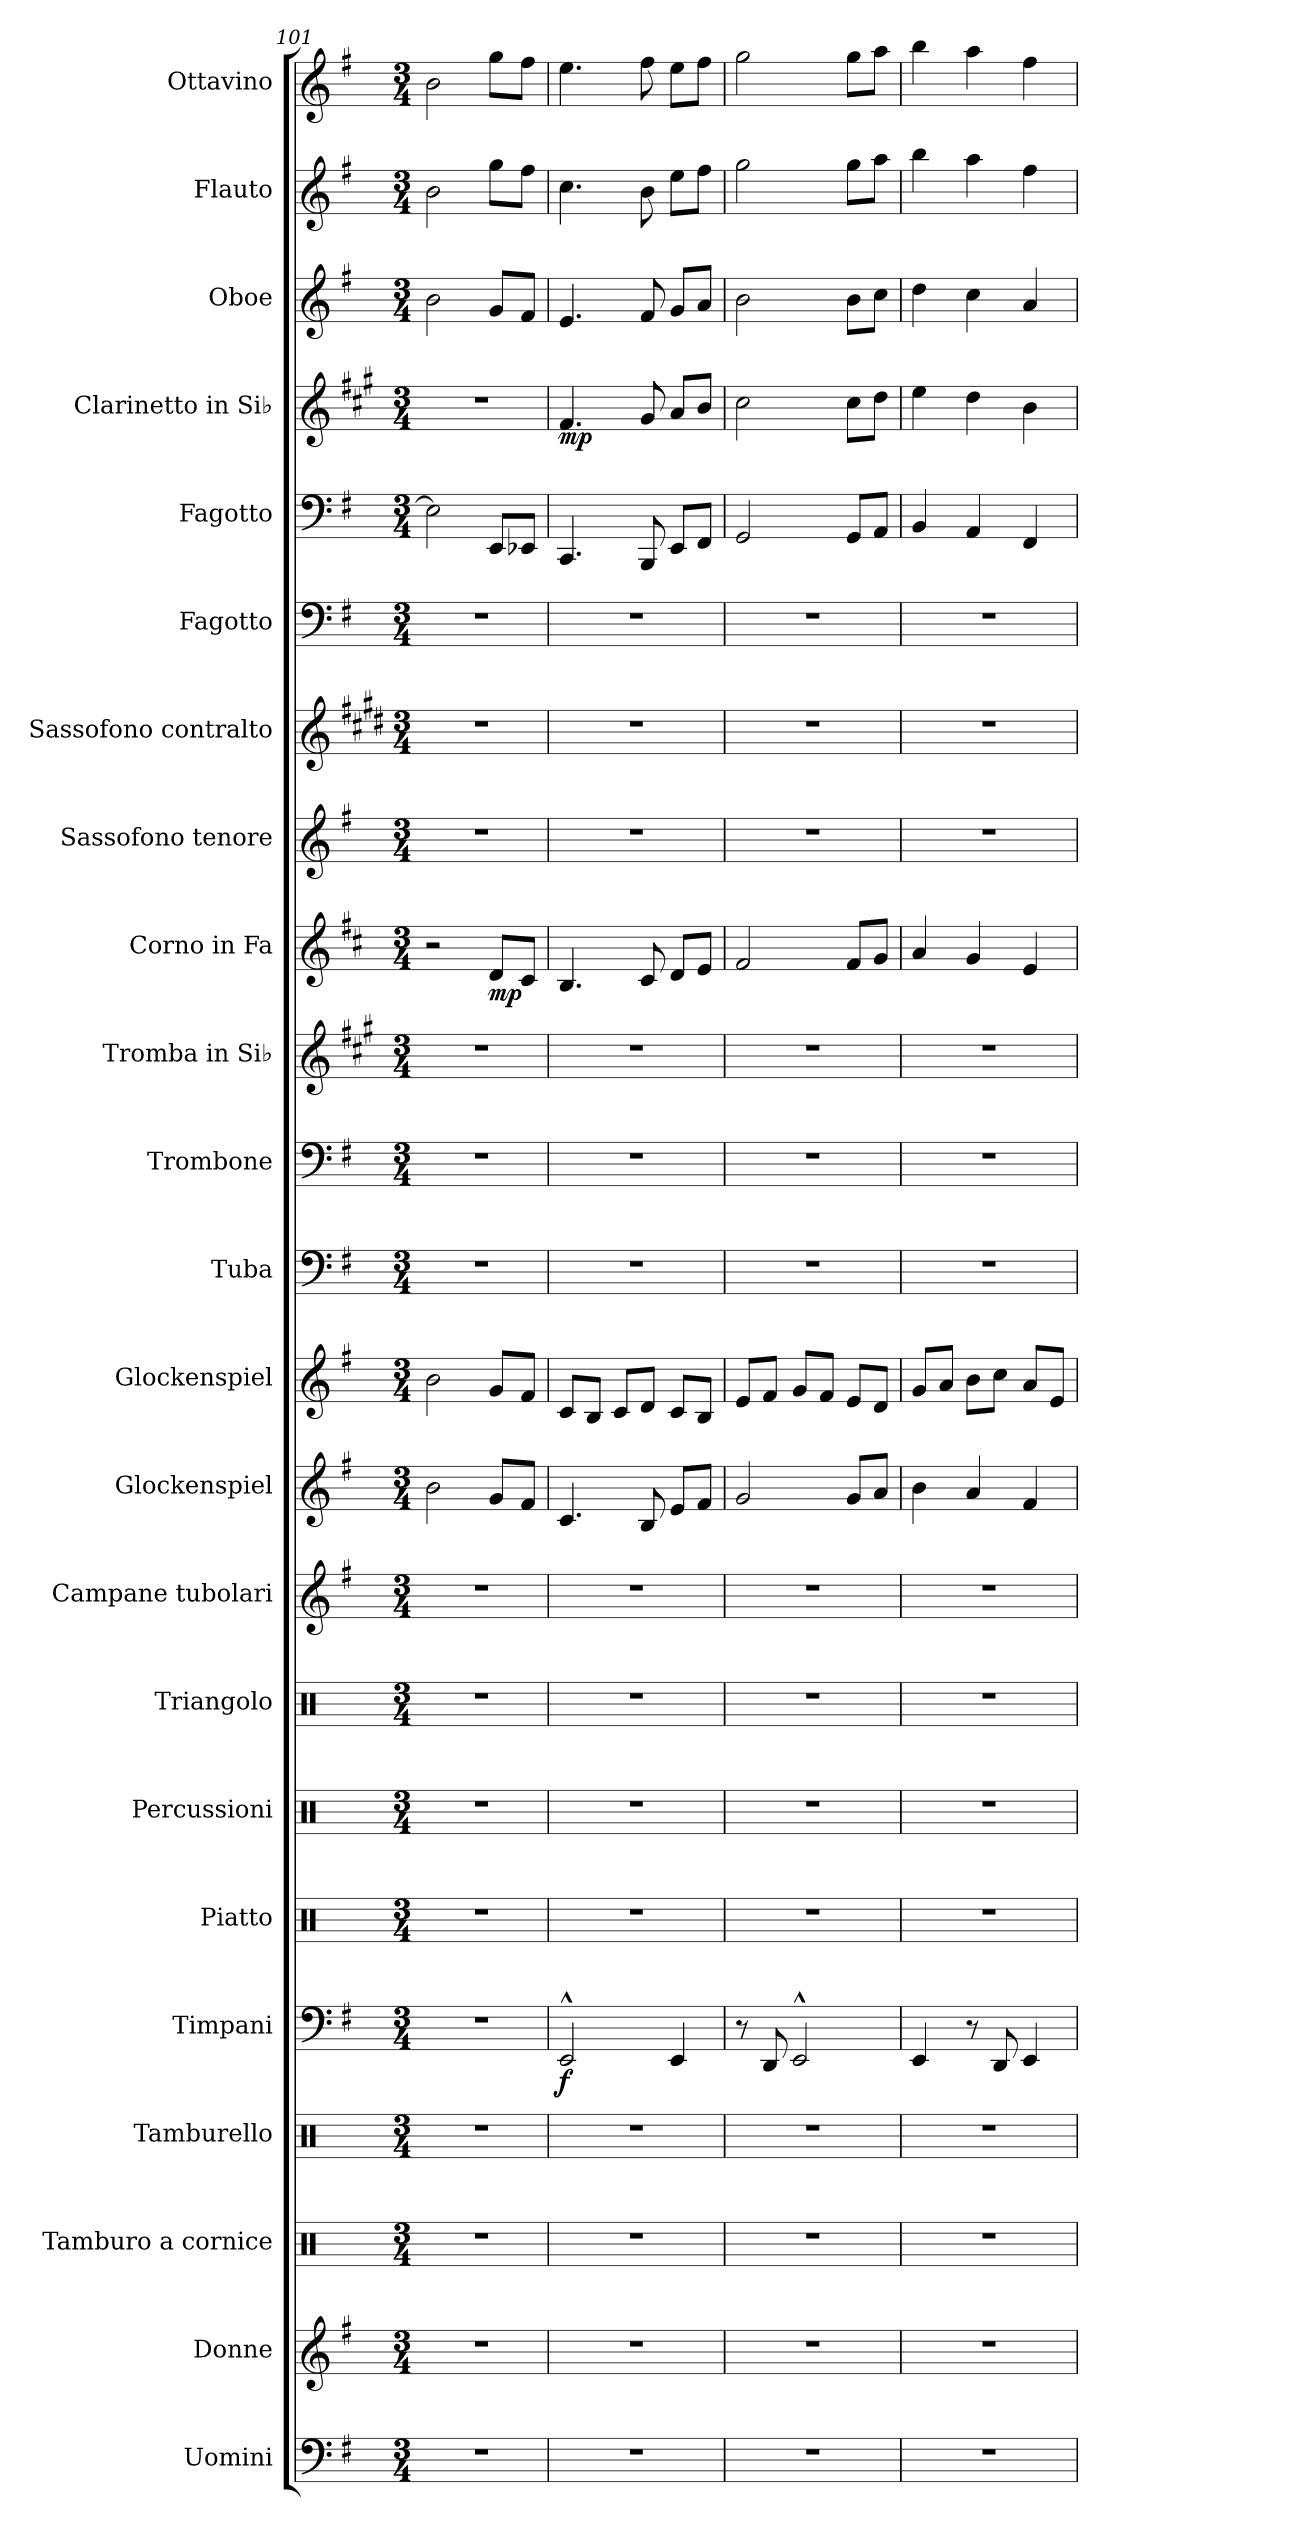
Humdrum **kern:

**kern	**kern	**kern	**kern	**kern	**dynam	**kern	**kern	**kern	**kern	**kern	**kern	**kern	**kern	**kern	**kern	**dynam	**kern	**kern	**kern	**kern	**kern	**dynam	**kern	**kern	**kern
*part23	*part22	*part21	*part20	*part19	*part19	*part18	*part17	*part16	*part15	*part14	*part13	*part12	*part11	*part10	*part9	*part9	*part8	*part7	*part6	*part5	*part4	*part4	*part3	*part2	*part1
*staff23	*staff22	*staff21	*staff20	*staff19	*staff19	*staff18	*staff17	*staff16	*staff15	*staff14	*staff13	*staff12	*staff11	*staff10	*staff9	*staff9	*staff8	*staff7	*staff6	*staff5	*staff4	*staff4	*staff3	*staff2	*staff1
*I"Uomini	*I"Donne	*I"Tamburo a cornice	*I"Tamburello	*I"Timpani	*	*I"Piatto	*I"Percussioni	*I"Triangolo	*I"Campane tubolari	*I"Glockenspiel	*I"Glockenspiel	*I"Tuba	*I"Trombone	*I"Tromba in Si♭	*I"Corno in Fa	*	*I"Sassofono tenore	*I"Sassofono contralto	*I"Fagotto	*I"Fagotto	*I"Clarinetto in Si♭	*	*I"Oboe	*I"Flauto	*I"Ottavino
*I'U.	*I'D.	*	*I'Tamb.	*I'Timp.	*	*	*I'Perc.	*I'Triang.	*I'Camp.	*I'Glock.	*I'Glock.	*I'Tba.	*I'Trb.	*I'Tr. Si♭	*I'Cor. Fa	*	*	*	*I'Fag.	*I'Fag.	*I'Cl. Si♭	*	*I'Ob.	*I'Fl.	*I'Ott.
*clefF4	*clefG2	*clefX	*clefX	*clefF4	*	*clefX	*clefX	*clefX	*clefG2	*clefG2	*clefG2	*clefF4	*clefF4	*clefG2	*clefG2	*	*clefG2	*clefG2	*clefF4	*clefF4	*clefG2	*	*clefG2	*clefG2	*clefG2
*	*	*	*	*	*	*	*	*	*	*ITrd-14c-24	*ITrd-14c-24	*	*	*ITrd1c2	*ITrd4c7	*	*ITrd8c14	*ITrd5c9	*	*	*ITrd1c2	*	*	*	*ITrd-7c-12
*k[f#]	*k[f#]	*k[]	*k[]	*k[f#]	*	*k[]	*k[]	*k[]	*k[f#]	*k[f#]	*k[f#]	*k[f#]	*k[f#]	*k[f#]	*k[f#]	*	*k[f#]	*k[f#]	*k[f#]	*k[f#]	*k[f#]	*	*k[f#]	*k[f#]	*k[f#]
*M3/4	*M3/4	*M3/4	*M3/4	*M3/4	*	*M3/4	*M3/4	*M3/4	*M3/4	*M3/4	*M3/4	*M3/4	*M3/4	*M3/4	*M3/4	*	*M3/4	*M3/4	*M3/4	*M3/4	*M3/4	*	*M3/4	*M3/4	*M3/4
=101	=101	=101	=101	=101	=101	=101	=101	=101	=101	=101	=101	=101	=101	=101	=101	=101	=101	=101	=101	=101	=101	=101	=101	=101	=101
2.r	2.r	2.r	2.r	2.r	.	2.r	2.r	2.r	2.r	2bbb\	2bbb\	2.r	2.r	2.r	2r	.	2.r	2.r	2.r	2E-\]	2.r	.	2b\	2b\	2bb\
!	!	!	!	!	!	!	!	!	!	!	!	!	!	!	!	!LO:DY:b	!	!	!	!	!	!	!	!	!
.	.	.	.	.	.	.	.	.	.	8ggg/L	8ggg/L	.	.	.	8G/L	mp	.	.	.	8EE/L	.	.	8g/L	8gg\L	8ggg\L
.	.	.	.	.	.	.	.	.	.	8fff#/J	8fff#/J	.	.	.	8F#/J	.	.	.	.	8EE-X/J	.	.	8f#/J	8ff#\J	8fff#\J
=102	=102	=102	=102	=102	=102	=102	=102	=102	=102	=102	=102	=102	=102	=102	=102	=102	=102	=102	=102	=102	=102	=102	=102	=102	=102
!	!	!	!	!	!LO:DY:b	!	!	!	!	!	!	!	!	!	!	!	!	!	!	!	!	!LO:DY:b	!	!	!
2.r	2.r	2.r	2.r	2EE^^/	f	2.r	2.r	2.r	2.r	4.ccc/	8ccc/L	2.r	2.r	2.r	4.E/	.	2.r	2.r	2.r	4.CC/	4.e/	mp	4.e/	4.cc\	4.eee\
.	.	.	.	.	.	.	.	.	.	.	8bb/J	.	.	.	.	.	.	.	.	.	.	.	.	.	.
.	.	.	.	.	.	.	.	.	.	.	8ccc/L	.	.	.	.	.	.	.	.	.	.	.	.	.	.
.	.	.	.	.	.	.	.	.	.	8bb/	8ddd/J	.	.	.	8F#/	.	.	.	.	8BBB/	8f#/	.	8f#/	8b\	8fff#\
.	.	.	.	4EE/	.	.	.	.	.	8eee/L	8ccc/L	.	.	.	8G/L	.	.	.	.	8EE/L	8g/L	.	8g/L	8ee\L	8eee\L
.	.	.	.	.	.	.	.	.	.	8fff#/J	8bb/J	.	.	.	8A/J	.	.	.	.	8FF#/J	8a/J	.	8a/J	8ff#\J	8fff#\J
=103	=103	=103	=103	=103	=103	=103	=103	=103	=103	=103	=103	=103	=103	=103	=103	=103	=103	=103	=103	=103	=103	=103	=103	=103	=103
2.r	2.r	2.r	2.r	8r	.	2.r	2.r	2.r	2.r	2ggg/	8eee/L	2.r	2.r	2.r	2B/	.	2.r	2.r	2.r	2GG/	2b\	.	2b\	2gg\	2ggg\
.	.	.	.	8DD/	.	.	.	.	.	.	8fff#/J	.	.	.	.	.	.	.	.	.	.	.	.	.	.
.	.	.	.	2EE^^/	.	.	.	.	.	.	8ggg/L	.	.	.	.	.	.	.	.	.	.	.	.	.	.
.	.	.	.	.	.	.	.	.	.	.	8fff#/J	.	.	.	.	.	.	.	.	.	.	.	.	.	.
.	.	.	.	.	.	.	.	.	.	8ggg/L	8eee/L	.	.	.	8B/L	.	.	.	.	8GG/L	8b\L	.	8b\L	8gg\L	8ggg\L
.	.	.	.	.	.	.	.	.	.	8aaa/J	8ddd/J	.	.	.	8c/J	.	.	.	.	8AA/J	8cc\J	.	8cc\J	8aa\J	8aaa\J
=104	=104	=104	=104	=104	=104	=104	=104	=104	=104	=104	=104	=104	=104	=104	=104	=104	=104	=104	=104	=104	=104	=104	=104	=104	=104
2.r	2.r	2.r	2.r	4EE/	.	2.r	2.r	2.r	2.r	4bbb\	8ggg/L	2.r	2.r	2.r	4d/	.	2.r	2.r	2.r	4BB/	4dd\	.	4dd\	4bb\	4bbb\
.	.	.	.	.	.	.	.	.	.	.	8aaa/J	.	.	.	.	.	.	.	.	.	.	.	.	.	.
.	.	.	.	8r	.	.	.	.	.	4aaa/	8bbb\L	.	.	.	4c/	.	.	.	.	4AA/	4cc\	.	4cc\	4aa\	4aaa\
.	.	.	.	8DD/	.	.	.	.	.	.	8cccc\J	.	.	.	.	.	.	.	.	.	.	.	.	.	.
.	.	.	.	4EE/	.	.	.	.	.	4fff#/	8aaa/L	.	.	.	4A/	.	.	.	.	4FF#/	4a\	.	4a/	4ff#\	4fff#\
.	.	.	.	.	.	.	.	.	.	.	8eee/J	.	.	.	.	.	.	.	.	.	.	.	.	.	.
=	=	=	=	=	=	=	=	=	=	=	=	=	=	=	=	=	=	=	=	=	=	=	=	=	=
*-	*-	*-	*-	*-	*-	*-	*-	*-	*-	*-	*-	*-	*-	*-	*-	*-	*-	*-	*-	*-	*-	*-	*-	*-	*-
